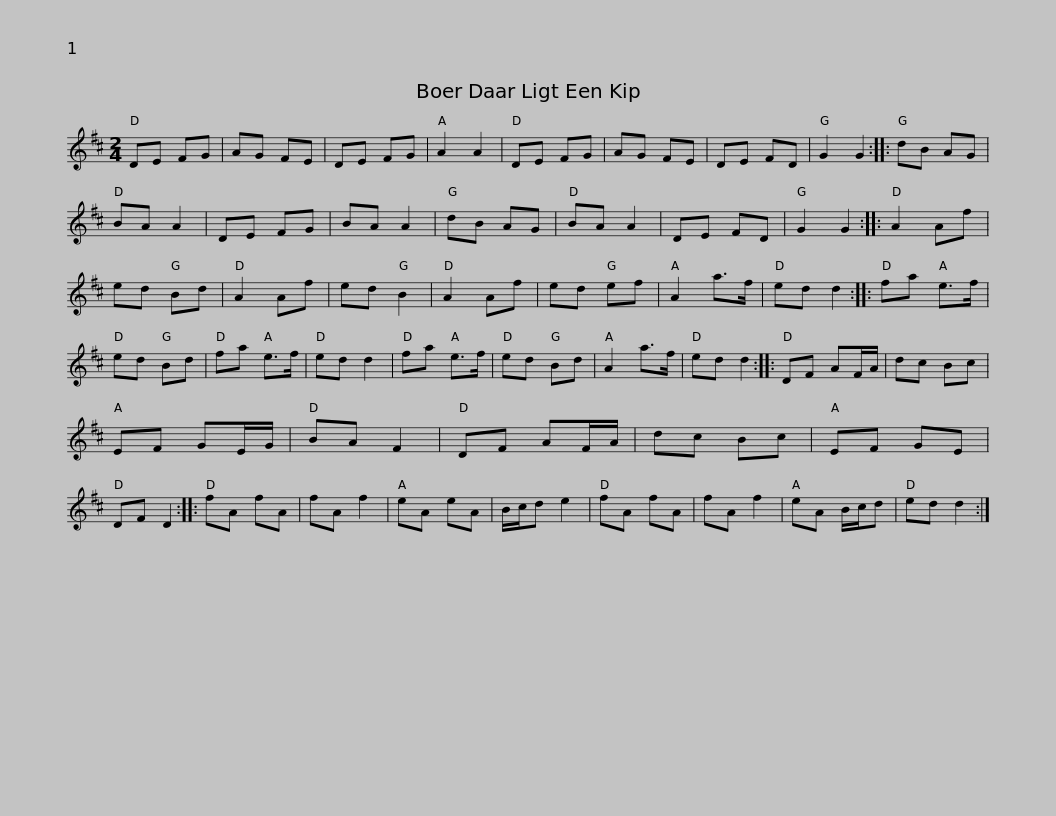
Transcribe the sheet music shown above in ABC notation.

X:1
L:1/8
M:2/4
I:linebreak $
K:D
V:1 treble
V:1
 DE FG | AG FE | DE FG | A2 A2 | DE FG | %5
 AG FE | DE FD | G2 G2 :: dB AG | BA A2 | %10
 DE FG |$ BA A2 | dB AG | BA A2 | DE FD | %15
 G2 G2 :: A2 Af | ed Bd | A2 Af | ed B2 | %20
 A2 Af | ed ef | A2 a>f |$ ed d2 :: fa e>f | %25
 ed Bd | fa e>f | ed d2 | fa e>f | ed Bd | %30
 A2 a>f | ed d2 :: DF AF/A/ |$ dc Bc | EF GE/G/ | %35
 BA F2 | DF AF/A/ | dc Bc | EF GE | DF D2 :: %40
 fA fA | fA f2 | eA eA |$ B/c/d e2 | fA fA | %45
 fA f2 | eA B/c/d | ed d2 :| %48
